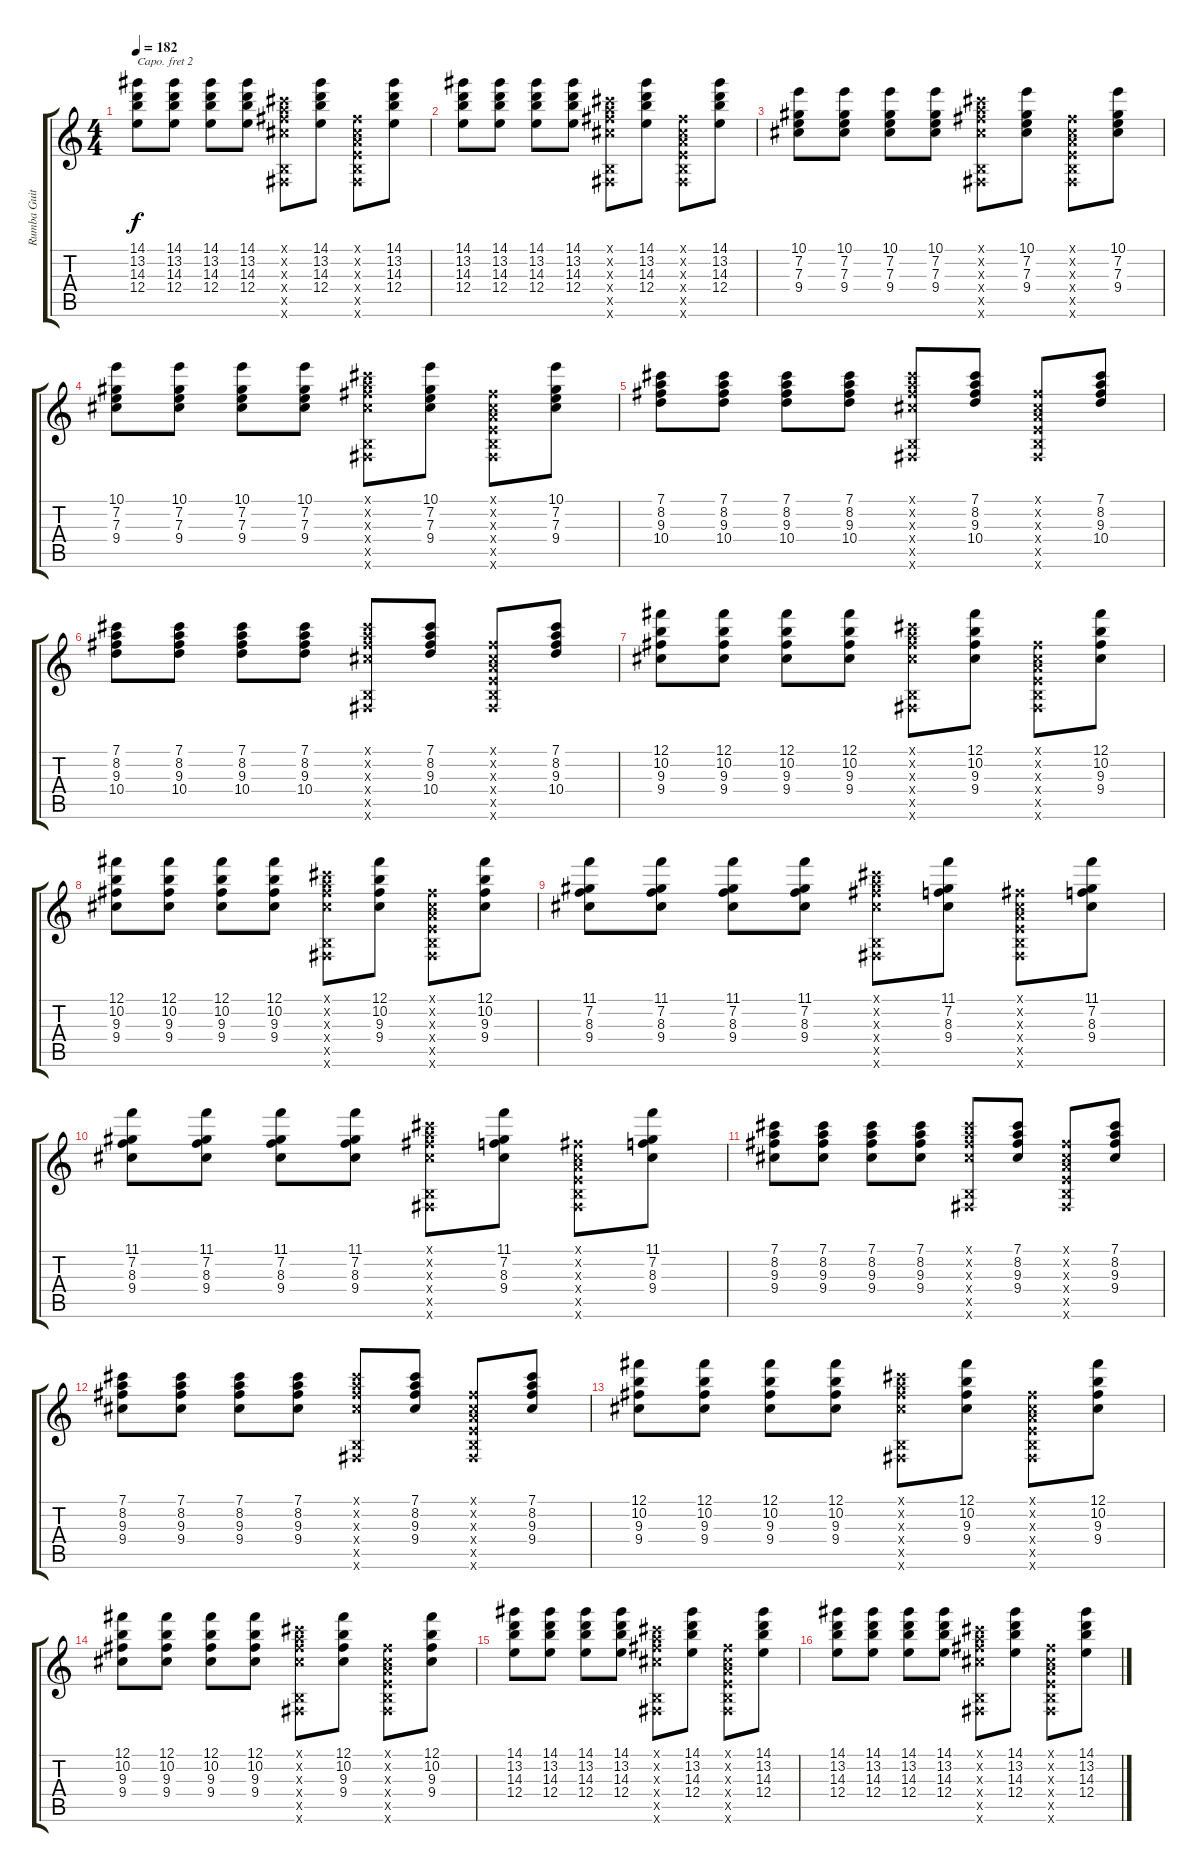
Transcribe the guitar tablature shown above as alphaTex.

\track ("Rumba Guitar2" "Rumba Guit") {instrument acousticguitarnylon}
\staff {score tabs}
\capo 2
\tuning (E4 B3 G3 D3 A2 E2) {hide}
\ts (4 4)
\tempo 182
\clef g2
\ks c
(14.1 13.2 14.3 12.4).8{dy f} (14.1 13.2 14.3 12.4).8 (14.1 13.2 14.3 12.4).8 (14.1 13.2 14.3 12.4).8 (7.1{x} 8.2{x} 9.3{x} 9.4{x} 0.5{x} 0.6{x}).8 (14.1 13.2 14.3 12.4).8 (0.1{x} 0.2{x} 0.3{x} 0.4{x} 0.5{x} 0.6{x}).8 (14.1 13.2 14.3 12.4).8 |
(14.1 13.2 14.3 12.4).8 (14.1 13.2 14.3 12.4).8 (14.1 13.2 14.3 12.4).8 (14.1 13.2 14.3 12.4).8 (7.1{x} 8.2{x} 9.3{x} 9.4{x} 0.5{x} 0.6{x}).8 (14.1 13.2 14.3 12.4).8 (0.1{x} 0.2{x} 0.3{x} 0.4{x} 0.5{x} 0.6{x}).8 (14.1 13.2 14.3 12.4).8 |
(10.1 7.2 7.3 9.4).8 (10.1 7.2 7.3 9.4).8 (10.1 7.2 7.3 9.4).8 (10.1 7.2 7.3 9.4).8 (7.1{x} 8.2{x} 9.3{x} 9.4{x} 0.5{x} 0.6{x}).8 (10.1 7.2 7.3 9.4).8 (0.1{x} 0.2{x} 0.3{x} 0.4{x} 0.5{x} 0.6{x}).8 (10.1 7.2 7.3 9.4).8 |
(10.1 7.2 7.3 9.4).8 (10.1 7.2 7.3 9.4).8 (10.1 7.2 7.3 9.4).8 (10.1 7.2 7.3 9.4).8 (7.1{x} 8.2{x} 9.3{x} 9.4{x} 0.5{x} 0.6{x}).8 (10.1 7.2 7.3 9.4).8 (0.1{x} 0.2{x} 0.3{x} 0.4{x} 0.5{x} 0.6{x}).8 (10.1 7.2 7.3 9.4).8 |
(7.1 8.2 9.3 10.4).8 (7.1 8.2 9.3 10.4).8 (7.1 8.2 9.3 10.4).8 (7.1 8.2 9.3 10.4).8 (7.1{x} 8.2{x} 9.3{x} 9.4{x} 0.5{x} 0.6{x}).8 (7.1 8.2 9.3 10.4).8 (0.1{x} 0.2{x} 0.3{x} 0.4{x} 0.5{x} 0.6{x}).8 (7.1 8.2 9.3 10.4).8 |
(7.1 8.2 9.3 10.4).8 (7.1 8.2 9.3 10.4).8 (7.1 8.2 9.3 10.4).8 (7.1 8.2 9.3 10.4).8 (7.1{x} 8.2{x} 9.3{x} 9.4{x} 0.5{x} 0.6{x}).8 (7.1 8.2 9.3 10.4).8 (0.1{x} 0.2{x} 0.3{x} 0.4{x} 0.5{x} 0.6{x}).8 (7.1 8.2 9.3 10.4).8 |
(12.1 10.2 9.3 9.4).8 (12.1 10.2 9.3 9.4).8 (12.1 10.2 9.3 9.4).8 (12.1 10.2 9.3 9.4).8 (7.1{x} 8.2{x} 9.3{x} 9.4{x} 0.5{x} 0.6{x}).8 (12.1 10.2 9.3 9.4).8 (0.1{x} 0.2{x} 0.3{x} 0.4{x} 0.5{x} 0.6{x}).8 (12.1 10.2 9.3 9.4).8 |
(12.1 10.2 9.3 9.4).8 (12.1 10.2 9.3 9.4).8 (12.1 10.2 9.3 9.4).8 (12.1 10.2 9.3 9.4).8 (7.1{x} 8.2{x} 9.3{x} 9.4{x} 0.5{x} 0.6{x}).8 (12.1 10.2 9.3 9.4).8 (0.1{x} 0.2{x} 0.3{x} 0.4{x} 0.5{x} 0.6{x}).8 (12.1 10.2 9.3 9.4).8 |
(11.1 7.2 8.3 9.4).8 (11.1 7.2 8.3 9.4).8 (11.1 7.2 8.3 9.4).8 (11.1 7.2 8.3 9.4).8 (7.1{x} 8.2{x} 9.3{x} 9.4{x} 0.5{x} 0.6{x}).8 (11.1 7.2 8.3 9.4).8 (0.1{x} 0.2{x} 0.3{x} 0.4{x} 0.5{x} 0.6{x}).8 (11.1 7.2 8.3 9.4).8 |
(11.1 7.2 8.3 9.4).8 (11.1 7.2 8.3 9.4).8 (11.1 7.2 8.3 9.4).8 (11.1 7.2 8.3 9.4).8 (7.1{x} 8.2{x} 9.3{x} 9.4{x} 0.5{x} 0.6{x}).8 (11.1 7.2 8.3 9.4).8 (0.1{x} 0.2{x} 0.3{x} 0.4{x} 0.5{x} 0.6{x}).8 (11.1 7.2 8.3 9.4).8 |
(7.1 8.2 9.3 9.4).8 (7.1 8.2 9.3 9.4).8 (7.1 8.2 9.3 9.4).8 (7.1 8.2 9.3 9.4).8 (7.1{x} 8.2{x} 9.3{x} 9.4{x} 0.5{x} 0.6{x}).8 (7.1 8.2 9.3 9.4).8 (0.1{x} 0.2{x} 0.3{x} 0.4{x} 0.5{x} 0.6{x}).8 (7.1 8.2 9.3 9.4).8 |
(7.1 8.2 9.3 9.4).8 (7.1 8.2 9.3 9.4).8 (7.1 8.2 9.3 9.4).8 (7.1 8.2 9.3 9.4).8 (7.1{x} 8.2{x} 9.3{x} 9.4{x} 0.5{x} 0.6{x}).8 (7.1 8.2 9.3 9.4).8 (0.1{x} 0.2{x} 0.3{x} 0.4{x} 0.5{x} 0.6{x}).8 (7.1 8.2 9.3 9.4).8 |
(12.1 10.2 9.3 9.4).8 (12.1 10.2 9.3 9.4).8 (12.1 10.2 9.3 9.4).8 (12.1 10.2 9.3 9.4).8 (7.1{x} 8.2{x} 9.3{x} 9.4{x} 0.5{x} 0.6{x}).8 (12.1 10.2 9.3 9.4).8 (0.1{x} 0.2{x} 0.3{x} 0.4{x} 0.5{x} 0.6{x}).8 (12.1 10.2 9.3 9.4).8 |
(12.1 10.2 9.3 9.4).8 (12.1 10.2 9.3 9.4).8 (12.1 10.2 9.3 9.4).8 (12.1 10.2 9.3 9.4).8 (7.1{x} 8.2{x} 9.3{x} 9.4{x} 0.5{x} 0.6{x}).8 (12.1 10.2 9.3 9.4).8 (0.1{x} 0.2{x} 0.3{x} 0.4{x} 0.5{x} 0.6{x}).8 (12.1 10.2 9.3 9.4).8 |
(14.1 13.2 14.3 12.4).8 (14.1 13.2 14.3 12.4).8 (14.1 13.2 14.3 12.4).8 (14.1 13.2 14.3 12.4).8 (7.1{x} 8.2{x} 9.3{x} 9.4{x} 0.5{x} 0.6{x}).8 (14.1 13.2 14.3 12.4).8 (0.1{x} 0.2{x} 0.3{x} 0.4{x} 0.5{x} 0.6{x}).8 (14.1 13.2 14.3 12.4).8 |
(14.1 13.2 14.3 12.4).8 (14.1 13.2 14.3 12.4).8 (14.1 13.2 14.3 12.4).8 (14.1 13.2 14.3 12.4).8 (7.1{x} 8.2{x} 9.3{x} 9.4{x} 0.5{x} 0.6{x}).8 (14.1 13.2 14.3 12.4).8 (0.1{x} 0.2{x} 0.3{x} 0.4{x} 0.5{x} 0.6{x}).8 (14.1 13.2 14.3 12.4).8
